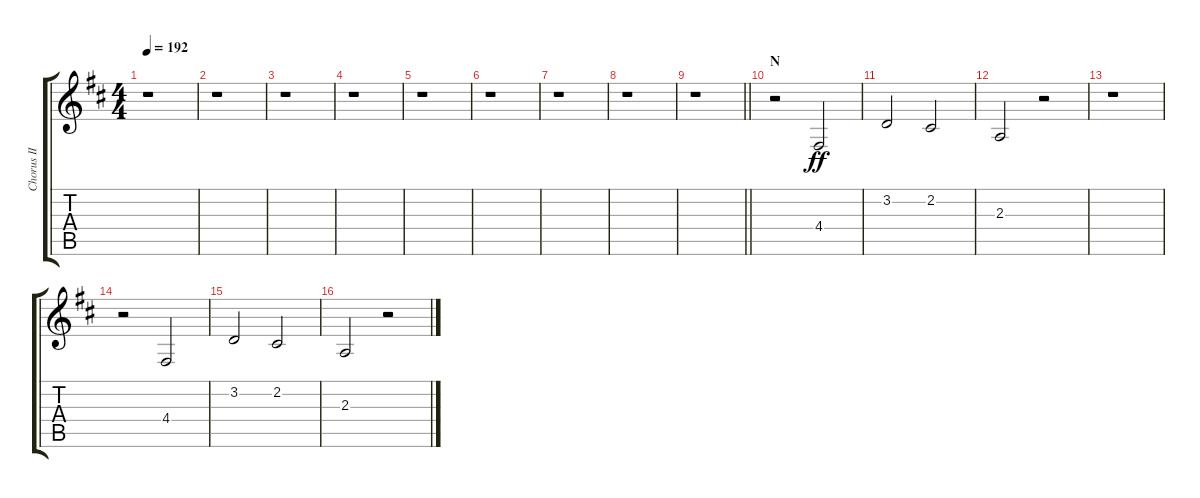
\track ("Chorus II" "Chorus II") {instrument voiceoohs}
\staff {score tabs}
\tuning (E4 B3 G3 D3 A2 E2) {hide}
\ts (4 4)
\tempo 192
\clef g2
\ks d
r.1{dy ff} |
r.1 |
r.1 |
r.1 |
r.1 |
r.1 |
r.1 |
r.1 |
\barLineRight lightlight
r.1 |
\section ("" "N")
r.2 4.4.2 |
3.2.2 2.2.2 |
2.3.2 r.2 |
r.1 |
r.2 4.4.2 |
3.2.2 2.2.2 |
2.3.2 r.2
